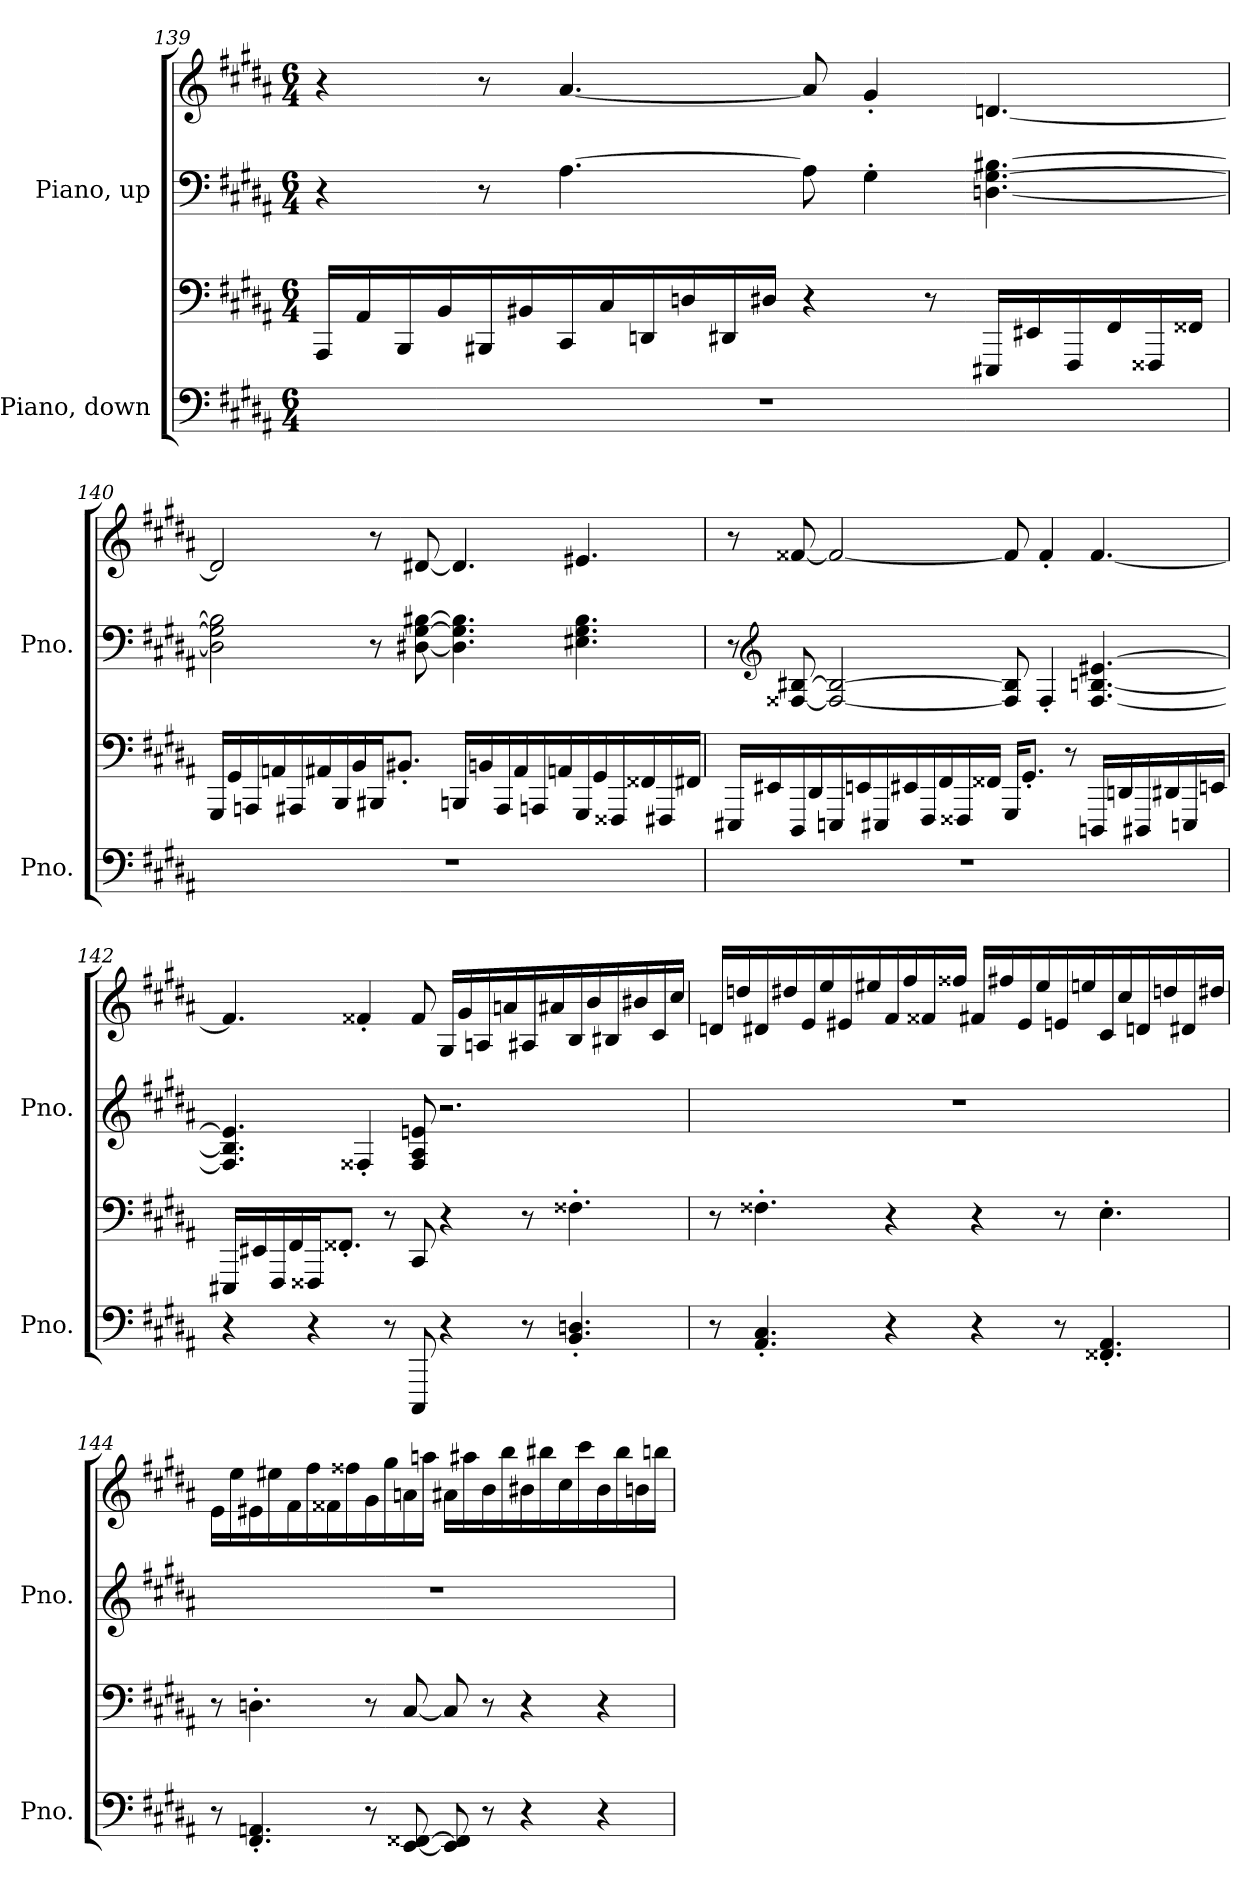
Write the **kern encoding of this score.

**kern	**kern	**kern	**kern
*part2	*part2	*part1	*part1
*staff4	*staff3	*staff2	*staff1
*I"Piano, down	*	*I"Piano, up	*
*I'Pno.	*	*I'Pno.	*
!!LO:LB:g=z
*clefF4	*clefF4	*clefF4	*clefG2
*k[f#c#g#d#a#]	*k[f#c#g#d#a#]	*k[f#c#g#d#a#]	*k[f#c#g#d#a#]
*M6/4	*M6/4	*M6/4	*M6/4
=139	=139	=139	=139
1.r	16AAA#/LL	4r	4r
.	16AA#/	.	.
.	16BBB/	.	.
.	16BB/	.	.
.	16BBB#X/	8r	8r
.	16BB#X/	.	.
.	16CC#/	[4.A#\	[4.a#/
.	16C#/	.	.
.	16DDn/	.	.
.	16Dn/	.	.
.	16DD#X/	.	.
.	16D#X/JJ	.	.
.	4r	8A#\]	8a#/]
.	.	4G#'\	4g#'/
.	8r	.	.
.	16EEE#X/LL	[4.Dn\ [4.G#\ [4.B#X\	[4.dn/
.	16EE#X/	.	.
.	16FFF#/	.	.
.	16FF#/	.	.
.	16FFF##X/	.	.
.	16FF##X/JJ	.	.
!!LO:PB:g=z
=140	=140	=140	=140
1.r	16GGG#/LL	2D\] 2G#\] 2B#\]	2d/]
.	16GG#/	.	.
.	16AAAn/	.	.
.	16AAn/	.	.
.	16AAA#X/	.	.
.	16AA#X/	.	.
.	16BBB/	.	.
.	16BB/	.	.
.	16BBB#X/J	8r	8r
.	8.BB#X'/J	.	.
.	.	[8D#X\ [8G#\ [8B#X\	[8d#X/
.	16BBBn/LL	4.D#\] 4.G#\] 4.B#\]	4.d#/]
.	16BBn/	.	.
.	16AAA#/	.	.
.	16AA#/	.	.
.	16AAAn/	.	.
.	16AAn/	.	.
.	16GGG#/	4.E#X\ 4.G#\ 4.B#\	4.e#X/
.	16GG#/	.	.
.	16FFF##X/	.	.
.	16FF##X/	.	.
.	16FFF#X/	.	.
.	16FF#X/JJ	.	.
!!LO:LB:g=z
=141	=141	=141	=141
1.r	16EEE#X/LL	8r	8r
.	16EE#X/	.	.
*	*	*clefG2	*
.	16DDD#/	[8F##X/ [8B#X/	[8f##X/
.	16DD#/	.	.
.	16EEEn/	2F##/_ 2B#/_	2f##/_
.	16EEn/	.	.
.	16EEE#X/	.	.
.	16EE#X/	.	.
.	16FFF#/	.	.
.	16FF#/	.	.
.	16FFF##X/	.	.
.	16FF##X/JJ	.	.
.	16GGG#/KL	8F##/] 8B#/]	8f##/]
.	8.GG#'/J	.	.
.	.	4F##'/	4f##'/
.	8r	.	.
.	16DDDn/LL	[4.F##/ [4.Bn/ [4.e#X/	[4.f##/
.	16DDn/	.	.
.	16DDD#X/	.	.
.	16DD#X/	.	.
.	16EEEn/	.	.
.	16EEn/JJ	.	.
!!LO:LB:g=z
=142	=142	=142	=142
4r	16EEE#X/LL	4.F##/] 4.B/] 4.e#/]	4.f##/]
.	16EE#X/	.	.
.	16FFF#/	.	.
.	16FF#/	.	.
4r	16FFF##X/J	.	.
.	8.FF##X'/J	.	.
.	.	4F##X'/	4f##X'/
8r	8r	.	.
8CCC#/	8CC#/	8F##/ 8A#/ 8en/	8f##/
4r	4r	2.r	16G#/LL
.	.	.	16g#/
.	.	.	16An/
.	.	.	16an/
8r	8r	.	16A#X/
.	.	.	16a#X/
4.BB/' 4.Dn/'	4.F##X'\	.	16B/
.	.	.	16b/
.	.	.	16B#X/
.	.	.	16b#X/
.	.	.	16c#/
.	.	.	16cc#/JJ
!!LO:PB:g=z
=143	=143	=143	=143
8r	8r	1.r	16dn/LL
.	.	.	16ddn/
4.AA#/' 4.C#/'	4.F##X'\	.	16d#X/
.	.	.	16dd#X/
.	.	.	16e/
.	.	.	16ee/
.	.	.	16e#X/
.	.	.	16ee#X/
4r	4r	.	16f#/
.	.	.	16ff#/
.	.	.	16f##X/
.	.	.	16ff##X/JJ
4r	4r	.	16f#X/LL
.	.	.	16ff#X/
.	.	.	16e#/
.	.	.	16ee#/
8r	8r	.	16en/
.	.	.	16een/
4.FF##X/' 4.AA#/'	4.E'\	.	16c#/
.	.	.	16cc#/
.	.	.	16dn/
.	.	.	16ddn/
.	.	.	16d#X/
.	.	.	16dd#X/JJ
!!LO:LB:g=z
=144	=144	=144	=144
8r	8r	1.r	16e\LL
.	.	.	16ee\
4.FF#/' 4.AAn/'	4.Dn'\	.	16e#X\
.	.	.	16ee#X\
.	.	.	16f#\
.	.	.	16ff#\
.	.	.	16f##X\
.	.	.	16ff##X\
8r	8r	.	16g#\
.	.	.	16gg#\
[8EE/ [8FF##X/	[8C#/	.	16an\
.	.	.	16aan\JJ
8EE/] 8FF##/]	8C#/]	.	16a#X\LL
.	.	.	16aa#X\
8r	8r	.	16b\
.	.	.	16bb\
4r	4r	.	16b#X\
.	.	.	16bb#X\
.	.	.	16cc#\
.	.	.	16ccc#\
4r	4r	.	16b#\
.	.	.	16bb#\
.	.	.	16bn\
.	.	.	16bbn\JJ
=	=	=	=
*-	*-	*-	*-
